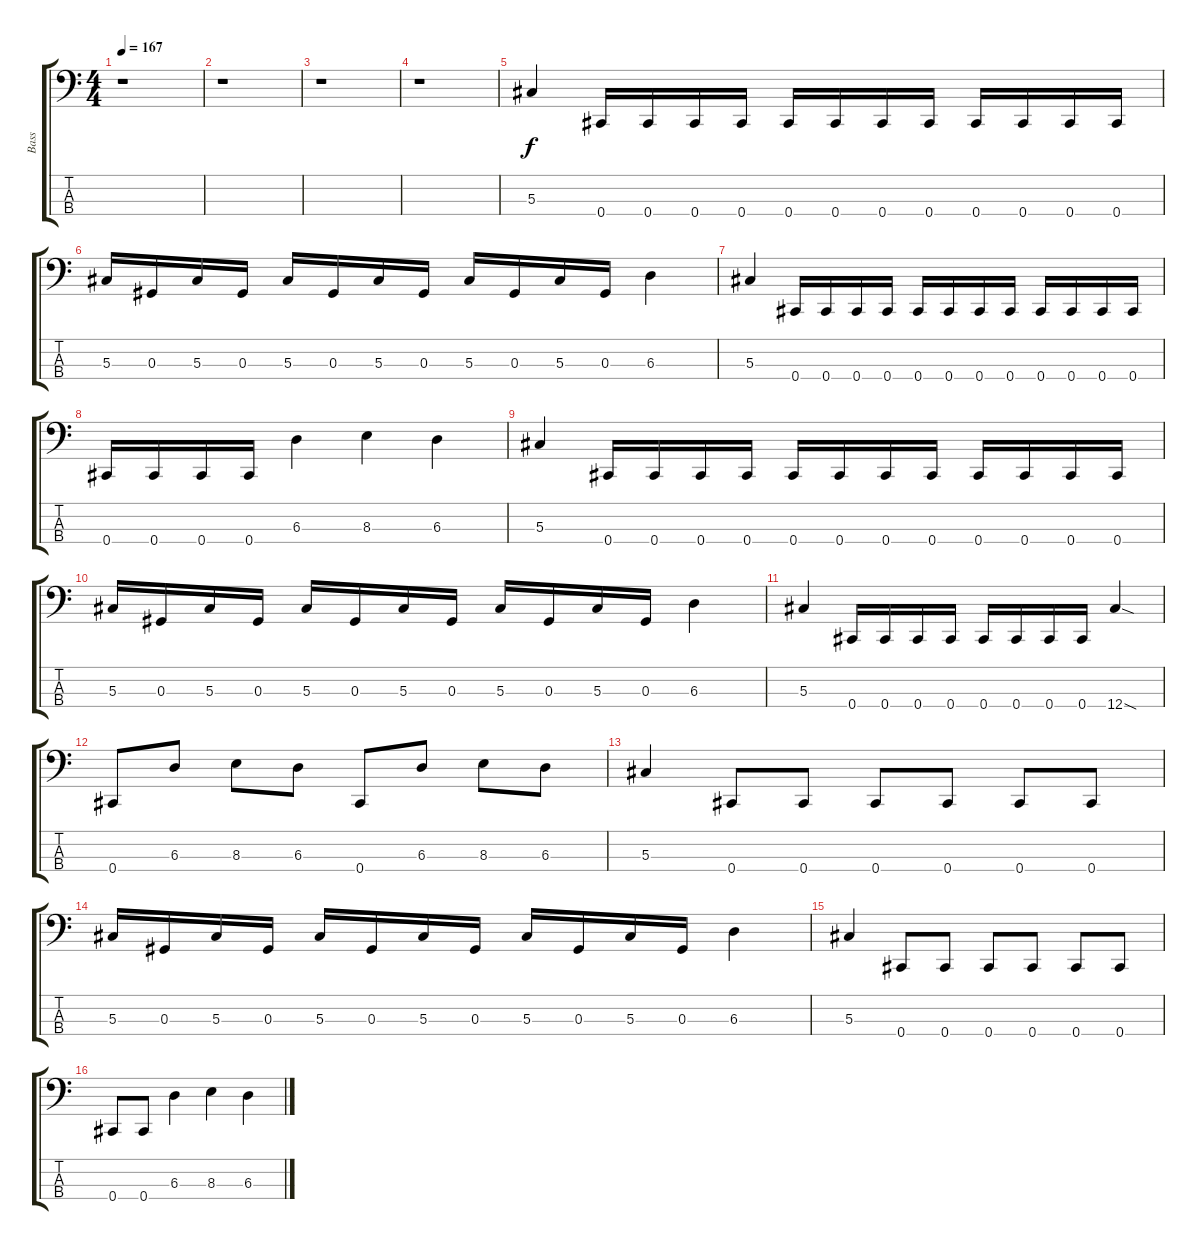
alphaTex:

\track ("Bass" "Bass") {instrument electricbasspick}
\staff {score tabs}
\tuning (Gb2 Db2 Ab1 Db1) {hide}
\ts (4 4)
\tempo 167
\clef f4
\ks c
r.1{dy f instrument electricbasspick} |
r.1 |
r.1 |
r.1 |
5.3.4 0.4.16 0.4.16 0.4.16 0.4.16 0.4.16 0.4.16 0.4.16 0.4.16 0.4.16 0.4.16 0.4.16 0.4.16 |
5.3.16 0.3.16 5.3.16 0.3.16 5.3.16 0.3.16 5.3.16 0.3.16 5.3.16 0.3.16 5.3.16 0.3.16 6.3.4 |
5.3.4 0.4.16 0.4.16 0.4.16 0.4.16 0.4.16 0.4.16 0.4.16 0.4.16 0.4.16 0.4.16 0.4.16 0.4.16 |
0.4.16 0.4.16 0.4.16 0.4.16 6.3.4 8.3.4 6.3.4 |
5.3.4 0.4.16 0.4.16 0.4.16 0.4.16 0.4.16 0.4.16 0.4.16 0.4.16 0.4.16 0.4.16 0.4.16 0.4.16 |
5.3.16 0.3.16 5.3.16 0.3.16 5.3.16 0.3.16 5.3.16 0.3.16 5.3.16 0.3.16 5.3.16 0.3.16 6.3.4 |
5.3.4 0.4.16 0.4.16 0.4.16 0.4.16 0.4.16 0.4.16 0.4.16 0.4.16 12.4{sod}.4 |
0.4.8 6.3.8 8.3.8 6.3.8 0.4.8 6.3.8 8.3.8 6.3.8 |
5.3.4 0.4.8 0.4.8 0.4.8 0.4.8 0.4.8 0.4.8 |
5.3.16 0.3.16 5.3.16 0.3.16 5.3.16 0.3.16 5.3.16 0.3.16 5.3.16 0.3.16 5.3.16 0.3.16 6.3.4 |
5.3.4 0.4.8 0.4.8 0.4.8 0.4.8 0.4.8 0.4.8 |
0.4.8 0.4.8 6.3.4 8.3.4 6.3.4
